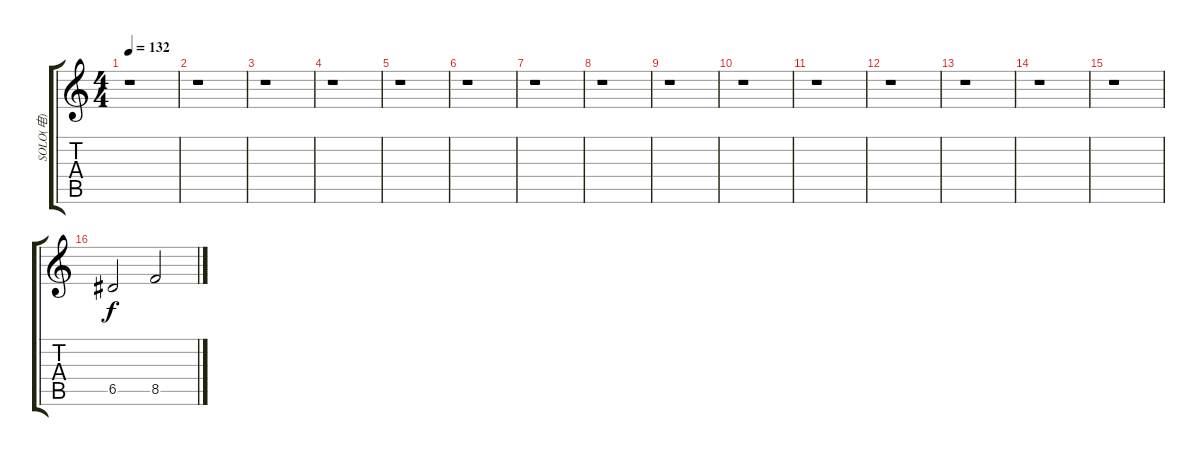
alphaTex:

\track ("SOLO(电)" "SOLO(电)") {instrument overdrivenguitar}
\staff {score tabs}
\tuning (E4 B3 G3 D3 A2 E2) {hide}
\ts (4 4)
\tempo 132
\clef g2
\ks c
r.1{dy f} |
r.1 |
r.1 |
r.1 |
r.1 |
r.1 |
r.1 |
r.1 |
r.1 |
r.1 |
r.1 |
r.1 |
r.1 |
r.1 |
r.1 |
6.5.2 8.5.2
